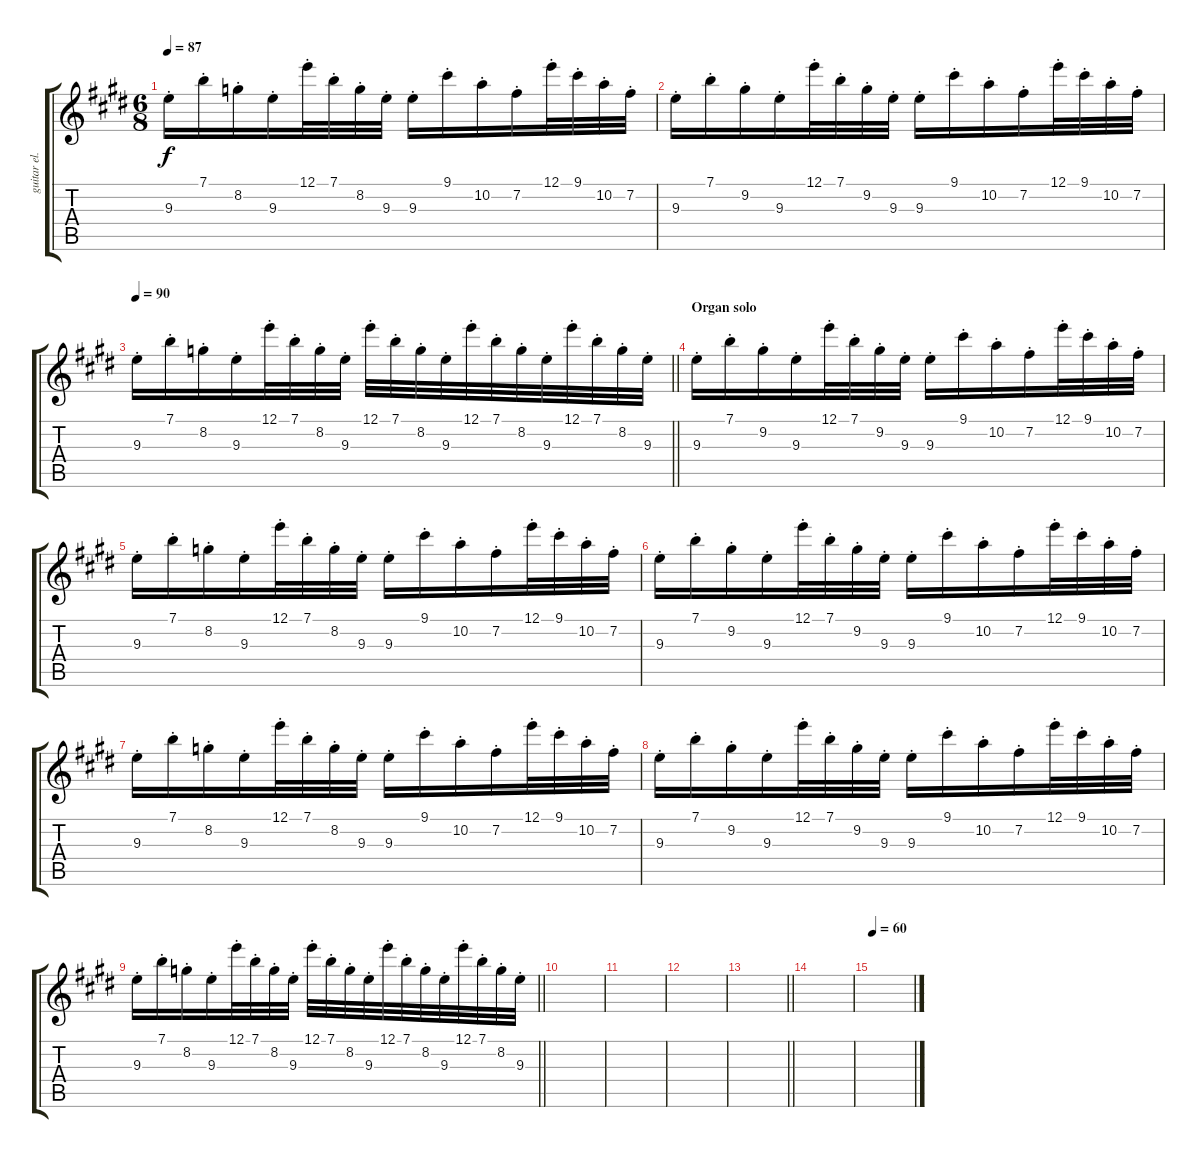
\track ("guitar el." "guitar el.") {instrument distortionguitar}
\staff {score tabs}
\tuning (E4 B3 G3 D3 A2 E2) {hide}
\ts (6 8)
\tempo 87
\clef g2
\ks e
9.3{st}.16{dy f} 7.1{st}.16 8.2{st}.16 9.3{st}.16 12.1{st}.32 7.1{st}.32 8.2{st}.32 9.3{st}.32 9.3{st}.16 9.1{st}.16 10.2{st}.16 7.2{st}.16 12.1{st}.32 9.1{st}.32 10.2{st}.32 7.2{st}.32 |
9.3{st}.16 7.1{st}.16 9.2{st}.16 9.3{st}.16 12.1{st}.32 7.1{st}.32 9.2{st}.32 9.3{st}.32 9.3{st}.16 9.1{st}.16 10.2{st}.16 7.2{st}.16 12.1{st}.32 9.1{st}.32 10.2{st}.32 7.2{st}.32 |
\tempo 90
\barLineRight lightlight
9.3{st}.16 7.1{st}.16 8.2{st}.16 9.3{st}.16 12.1{st}.32 7.1{st}.32 8.2{st}.32 9.3{st}.32 12.1{st}.32 7.1{st}.32 8.2{st}.32 9.3{st}.32 12.1{st}.32 7.1{st}.32 8.2{st}.32 9.3{st}.32 12.1{st}.32 7.1{st}.32 8.2{st}.32 9.3{st}.32 |
\section ("" "Organ solo")
9.3{st}.16 7.1{st}.16 9.2{st}.16 9.3{st}.16 12.1{st}.32 7.1{st}.32 9.2{st}.32 9.3{st}.32 9.3{st}.16 9.1{st}.16 10.2{st}.16 7.2{st}.16 12.1{st}.32 9.1{st}.32 10.2{st}.32 7.2{st}.32 |
9.3{st}.16 7.1{st}.16 8.2{st}.16 9.3{st}.16 12.1{st}.32 7.1{st}.32 8.2{st}.32 9.3{st}.32 9.3{st}.16 9.1{st}.16 10.2{st}.16 7.2{st}.16 12.1{st}.32 9.1{st}.32 10.2{st}.32 7.2{st}.32 |
9.3{st}.16 7.1{st}.16 9.2{st}.16 9.3{st}.16 12.1{st}.32 7.1{st}.32 9.2{st}.32 9.3{st}.32 9.3{st}.16 9.1{st}.16 10.2{st}.16 7.2{st}.16 12.1{st}.32 9.1{st}.32 10.2{st}.32 7.2{st}.32 |
9.3{st}.16 7.1{st}.16 8.2{st}.16 9.3{st}.16 12.1{st}.32 7.1{st}.32 8.2{st}.32 9.3{st}.32 9.3{st}.16 9.1{st}.16 10.2{st}.16 7.2{st}.16 12.1{st}.32 9.1{st}.32 10.2{st}.32 7.2{st}.32 |
9.3{st}.16 7.1{st}.16 9.2{st}.16 9.3{st}.16 12.1{st}.32 7.1{st}.32 9.2{st}.32 9.3{st}.32 9.3{st}.16 9.1{st}.16 10.2{st}.16 7.2{st}.16 12.1{st}.32 9.1{st}.32 10.2{st}.32 7.2{st}.32 |
\barLineRight lightlight
9.3{st}.16 7.1{st}.16 8.2{st}.16 9.3{st}.16 12.1{st}.32 7.1{st}.32 8.2{st}.32 9.3{st}.32 12.1{st}.32 7.1{st}.32 8.2{st}.32 9.3{st}.32 12.1{st}.32 7.1{st}.32 8.2{st}.32 9.3{st}.32 12.1{st}.32 7.1{st}.32 8.2{st}.32 9.3{st}.32 |
|
|
|
\barLineRight lightlight
|
|
\tempo 60
